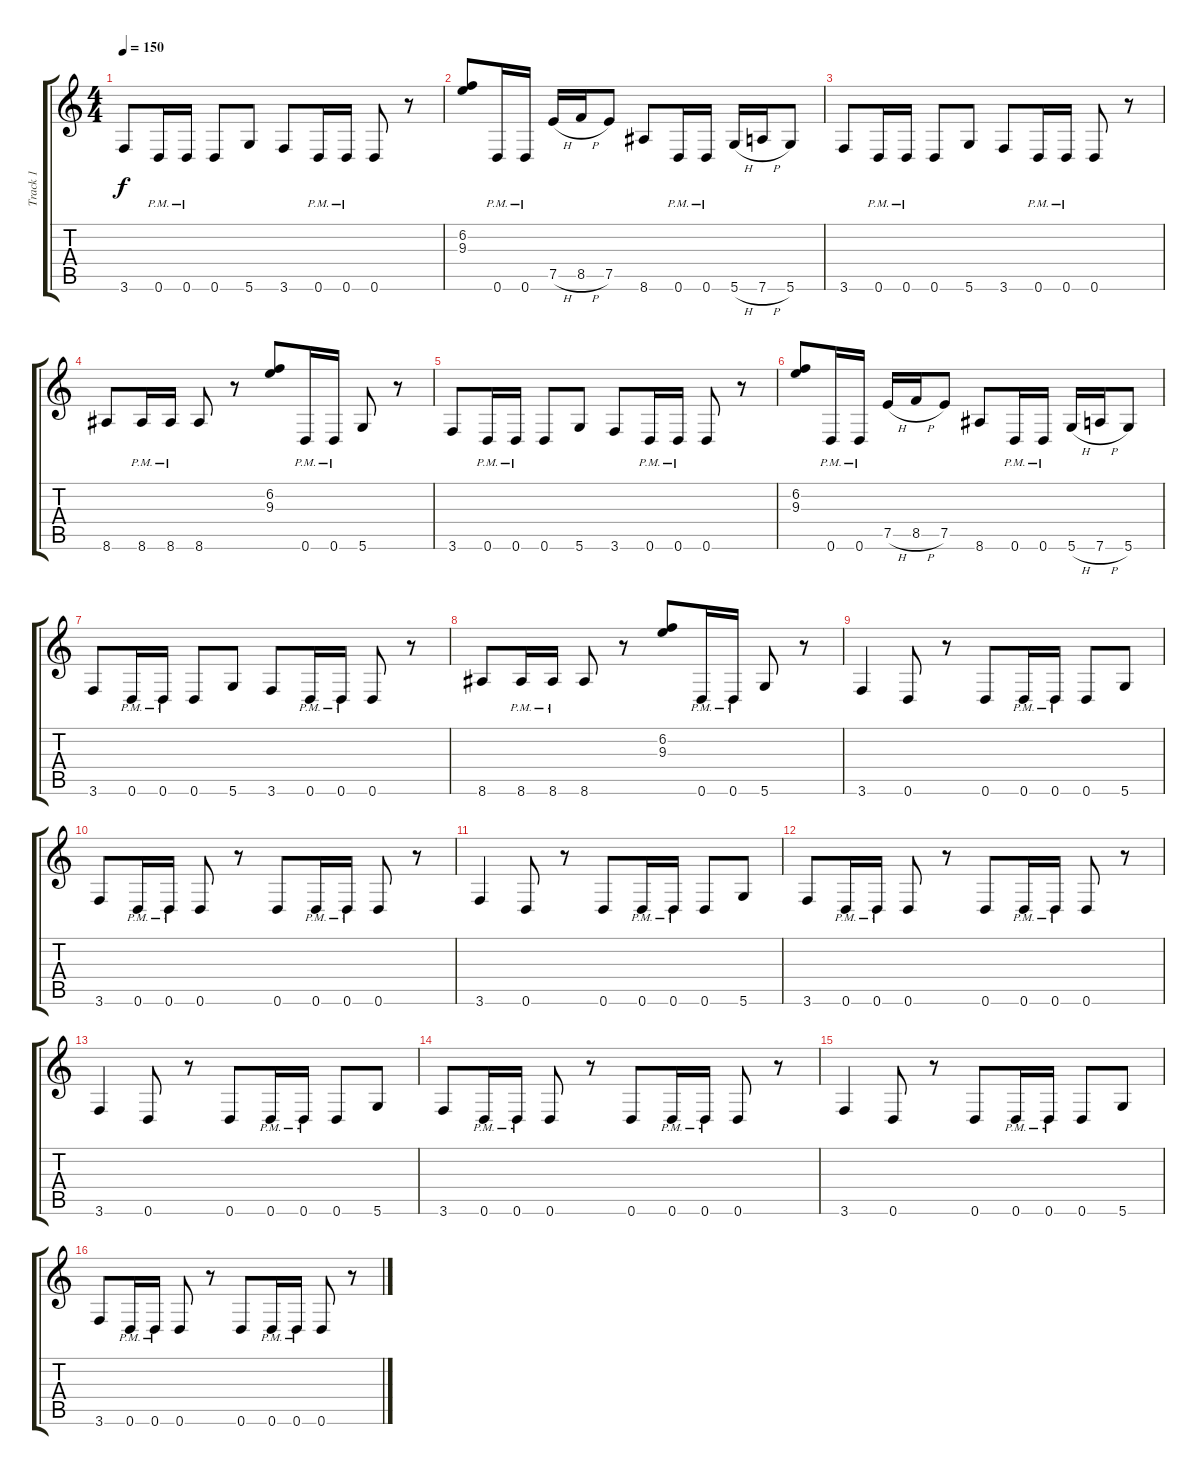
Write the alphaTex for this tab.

\track ("Track 1" "Track 1") {instrument distortionguitar}
\staff {score tabs}
\tuning (E4 B3 G3 D3 A2 D2) {hide}
\ts (4 4)
\tempo 150
\clef g2
\ks c
3.6.8{dy f} 0.6{pm}.16 0.6{pm}.16 0.6.8 5.6.8 3.6.8 0.6{pm}.16 0.6{pm}.16 0.6.8 r.8 |
(6.2 9.3).8 0.6{pm}.16 0.6{pm}.16 7.5{h}.16 8.5{h}.16 7.5.8 8.6.8 0.6{pm}.16 0.6{pm}.16 5.6{h}.16 7.6{h}.16 5.6.8 |
3.6.8 0.6{pm}.16 0.6{pm}.16 0.6.8 5.6.8 3.6.8 0.6{pm}.16 0.6{pm}.16 0.6.8 r.8 |
8.6.8 8.6{pm}.16 8.6{pm}.16 8.6.8 r.8 (6.2 9.3).8 0.6{pm}.16 0.6{pm}.16 5.6.8 r.8 |
3.6.8 0.6{pm}.16 0.6{pm}.16 0.6.8 5.6.8 3.6.8 0.6{pm}.16 0.6{pm}.16 0.6.8 r.8 |
(6.2 9.3).8 0.6{pm}.16 0.6{pm}.16 7.5{h}.16 8.5{h}.16 7.5.8 8.6.8 0.6{pm}.16 0.6{pm}.16 5.6{h}.16 7.6{h}.16 5.6.8 |
3.6.8 0.6{pm}.16 0.6{pm}.16 0.6.8 5.6.8 3.6.8 0.6{pm}.16 0.6{pm}.16 0.6.8 r.8 |
8.6.8 8.6{pm}.16 8.6{pm}.16 8.6.8 r.8 (6.2 9.3).8 0.6{pm}.16 0.6{pm}.16 5.6.8 r.8 |
3.6.4 0.6.8 r.8 0.6.8 0.6{pm}.16 0.6{pm}.16 0.6.8 5.6.8 |
3.6.8 0.6{pm}.16 0.6{pm}.16 0.6.8 r.8 0.6.8 0.6{pm}.16 0.6{pm}.16 0.6.8 r.8 |
3.6.4 0.6.8 r.8 0.6.8 0.6{pm}.16 0.6{pm}.16 0.6.8 5.6.8 |
3.6.8 0.6{pm}.16 0.6{pm}.16 0.6.8 r.8 0.6.8 0.6{pm}.16 0.6{pm}.16 0.6.8 r.8 |
3.6.4 0.6.8 r.8 0.6.8 0.6{pm}.16 0.6{pm}.16 0.6.8 5.6.8 |
3.6.8 0.6{pm}.16 0.6{pm}.16 0.6.8 r.8 0.6.8 0.6{pm}.16 0.6{pm}.16 0.6.8 r.8 |
3.6.4 0.6.8 r.8 0.6.8 0.6{pm}.16 0.6{pm}.16 0.6.8 5.6.8 |
3.6.8 0.6{pm}.16 0.6{pm}.16 0.6.8 r.8 0.6.8 0.6{pm}.16 0.6{pm}.16 0.6.8 r.8
